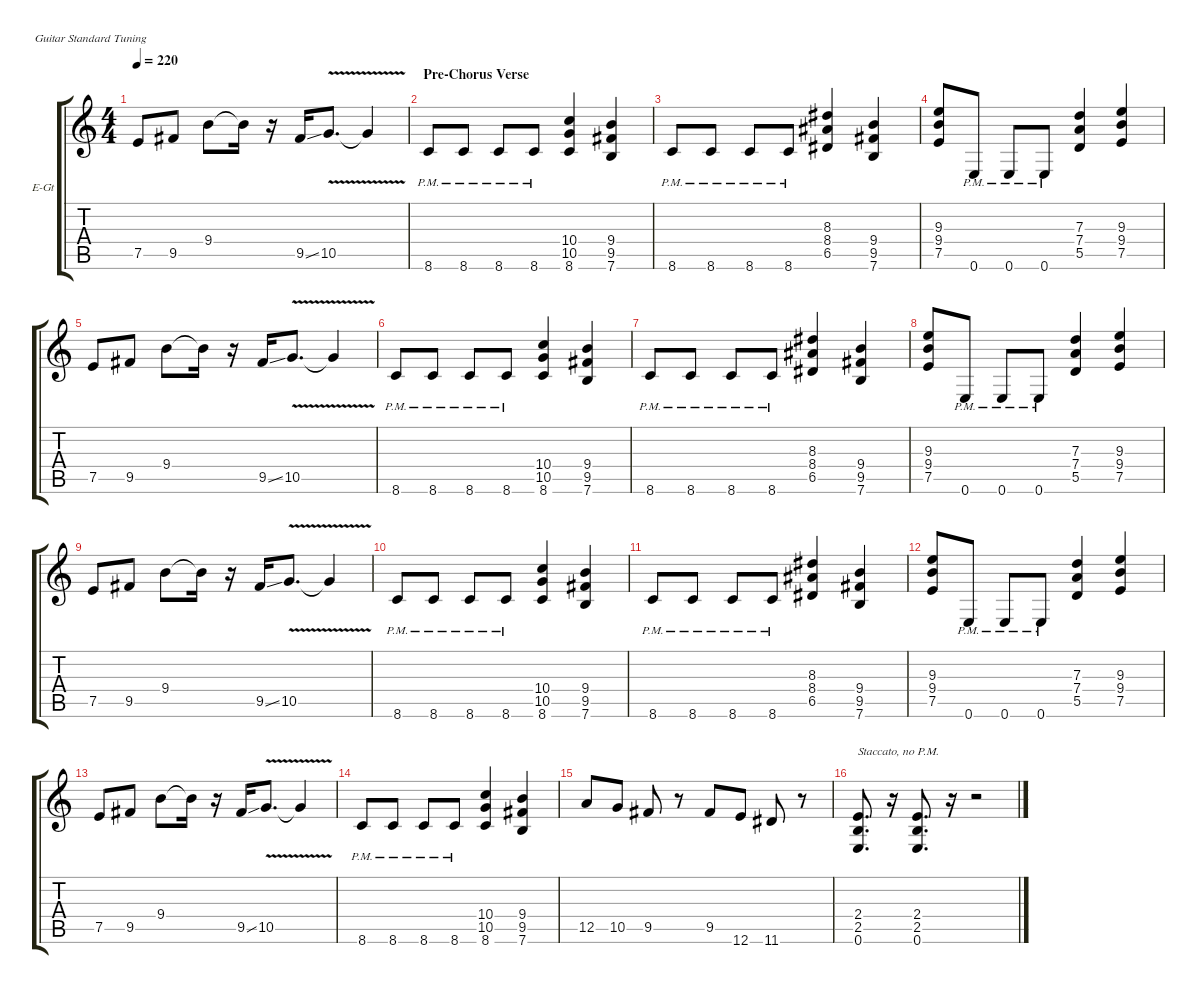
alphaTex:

\hideDynamics
\bracketExtendMode groupsimilarinstruments
\firstSystemTrackNameOrientation horizontal
\otherSystemsTrackNameOrientation horizontal
\track ("Kirk Hammet" "E-Gt") {multiBarRest instrument distortionguitar}
\staff {score tabs}
\tuning (E4 B3 G3 D3 A2 E2)
\ts (4 4)
\tempo 220
\clef g2
\ks c
7.5.8{dy f} 9.5.8 9.4.8 9.4{t}.16 r.16 9.5{ss}.16 10.5{v}.8{d} 10.5{v t}.4 |
\section ("" "Pre-Chorus Verse")
8.6{pm}.8{dy fff} 8.6{pm}.8 8.6{pm}.8 8.6{pm}.8 (10.4 10.5 8.6).4 (9.4 9.5 7.6).4 |
8.6{pm}.8 8.6{pm}.8 8.6{pm}.8 8.6{pm}.8 (8.3 8.4 6.5).4 (9.4 9.5 7.6).4 |
(9.3 9.4 7.5).8 0.6{pm}.8 0.6{pm}.8 0.6{pm}.8 (7.3 7.4 5.5).4 (9.3 9.4 7.5).4 |
7.5.8{dy f} 9.5.8 9.4.8 9.4{t}.16 r.16 9.5{ss}.16 10.5{v}.8{d} 10.5{v t}.4 |
8.6{pm}.8{dy fff} 8.6{pm}.8 8.6{pm}.8 8.6{pm}.8 (10.4 10.5 8.6).4 (9.4 9.5 7.6).4 |
8.6{pm}.8 8.6{pm}.8 8.6{pm}.8 8.6{pm}.8 (8.3 8.4 6.5).4 (9.4 9.5 7.6).4 |
(9.3 9.4 7.5).8 0.6{pm}.8 0.6{pm}.8 0.6{pm}.8 (7.3 7.4 5.5).4 (9.3 9.4 7.5).4 |
7.5.8{dy f} 9.5.8 9.4.8 9.4{t}.16 r.16 9.5{ss}.16 10.5{v}.8{d} 10.5{v t}.4 |
8.6{pm}.8{dy fff} 8.6{pm}.8 8.6{pm}.8 8.6{pm}.8 (10.4 10.5 8.6).4 (9.4 9.5 7.6).4 |
8.6{pm}.8 8.6{pm}.8 8.6{pm}.8 8.6{pm}.8 (8.3 8.4 6.5).4 (9.4 9.5 7.6).4 |
(9.3 9.4 7.5).8 0.6{pm}.8 0.6{pm}.8 0.6{pm}.8 (7.3 7.4 5.5).4 (9.3 9.4 7.5).4 |
7.5.8{dy f} 9.5.8 9.4.8 9.4{t}.16 r.16 9.5{ss}.16 10.5{v}.8{d} 10.5{v t}.4 |
8.6{pm}.8{dy fff} 8.6{pm}.8 8.6{pm}.8 8.6{pm}.8 (10.4 10.5 8.6).4 (9.4 9.5 7.6).4 |
12.5.8 10.5.8 9.5.8 r.8 9.5.8 12.6.8 11.6.8 r.8 |
(2.4 2.5 0.6).8{d txt "Staccato, no P.M."} r.16 (2.4 2.5 0.6).8{d} r.16 r.2
